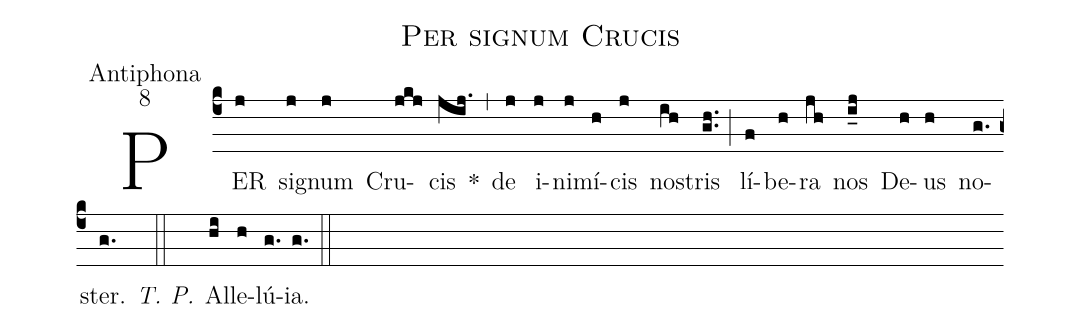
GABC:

name:Per signum Crucis;
office-part:Antiphona;
mode:8;
%%
(c4) PER(j) si(j)gnum(j) Cru(jkj)cis(jij.) *(,) de(j) i(j)ni(j)mí(h)cis(j) no(ih)stris(gh..) (;) lí(f)be(h)ra(jh) nos(i_j) De(h)us(h) no(g.)ster.(g.) <i>T. P.</i>(::) Al(hi)le(h)lú(g.)ia.(g.) (::)
